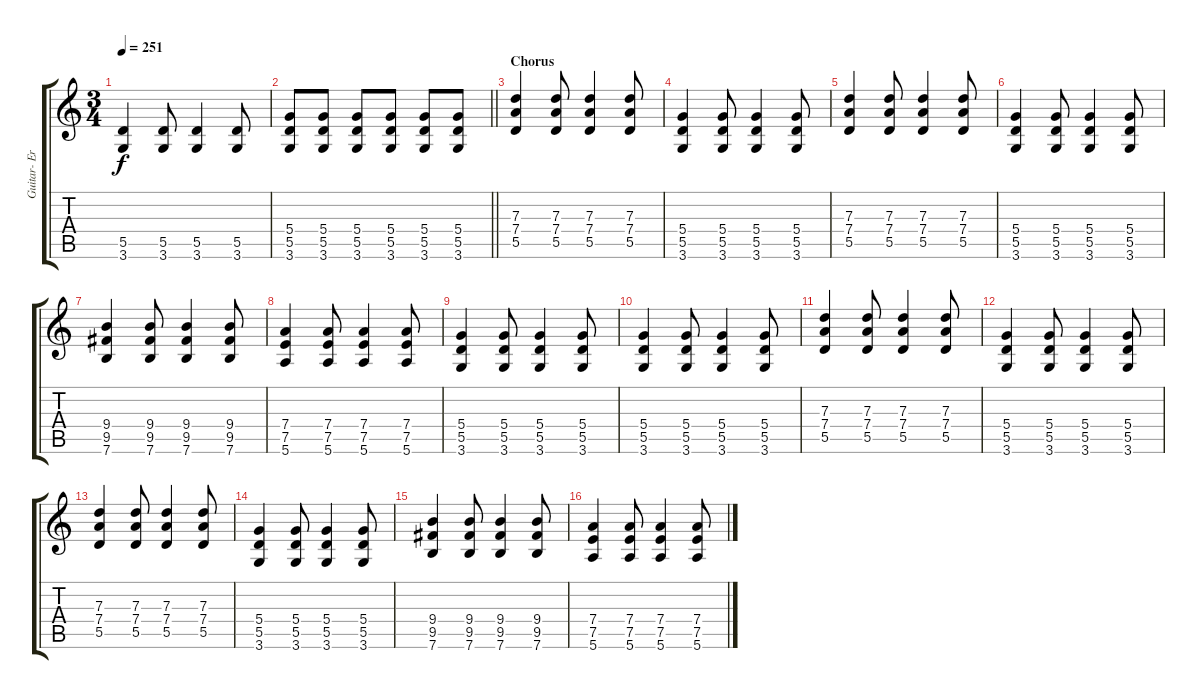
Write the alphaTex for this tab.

\track ("Guitar- Erik" "Guitar- Er") {instrument overdrivenguitar}
\staff {score tabs}
\tuning (E4 B3 G3 D3 A2 E2) {hide}
\ts (3 4)
\tempo 251
\clef g2
\ks c
(5.5 3.6).4{dy f} (5.5 3.6).8 (5.5 3.6).4 (5.5 3.6).8 |
\barLineRight lightlight
(5.4 5.5 3.6).8 (5.4 5.5 3.6).8 (5.4 5.5 3.6).8 (5.4 5.5 3.6).8 (5.4 5.5 3.6).8 (5.4 5.5 3.6).8 |
\section ("" "Chorus")
(7.3 7.4 5.5).4 (7.3 7.4 5.5).8 (7.3 7.4 5.5).4 (7.3 7.4 5.5).8 |
(5.4 5.5 3.6).4 (5.4 5.5 3.6).8 (5.4 5.5 3.6).4 (5.4 5.5 3.6).8 |
(7.3 7.4 5.5).4 (7.3 7.4 5.5).8 (7.3 7.4 5.5).4 (7.3 7.4 5.5).8 |
(5.4 5.5 3.6).4 (5.4 5.5 3.6).8 (5.4 5.5 3.6).4 (5.4 5.5 3.6).8 |
(9.4 9.5 7.6).4 (9.4 9.5 7.6).8 (9.4 9.5 7.6).4 (9.4 9.5 7.6).8 |
(7.4 7.5 5.6).4 (7.4 7.5 5.6).8 (7.4 7.5 5.6).4 (7.4 7.5 5.6).8 |
(5.4 5.5 3.6).4 (5.4 5.5 3.6).8 (5.4 5.5 3.6).4 (5.4 5.5 3.6).8 |
(5.4 5.5 3.6).4 (5.4 5.5 3.6).8 (5.4 5.5 3.6).4 (5.4 5.5 3.6).8 |
(7.3 7.4 5.5).4 (7.3 7.4 5.5).8 (7.3 7.4 5.5).4 (7.3 7.4 5.5).8 |
(5.4 5.5 3.6).4 (5.4 5.5 3.6).8 (5.4 5.5 3.6).4 (5.4 5.5 3.6).8 |
(7.3 7.4 5.5).4 (7.3 7.4 5.5).8 (7.3 7.4 5.5).4 (7.3 7.4 5.5).8 |
(5.4 5.5 3.6).4 (5.4 5.5 3.6).8 (5.4 5.5 3.6).4 (5.4 5.5 3.6).8 |
(9.4 9.5 7.6).4 (9.4 9.5 7.6).8 (9.4 9.5 7.6).4 (9.4 9.5 7.6).8 |
(7.4 7.5 5.6).4 (7.4 7.5 5.6).8 (7.4 7.5 5.6).4 (7.4 7.5 5.6).8
